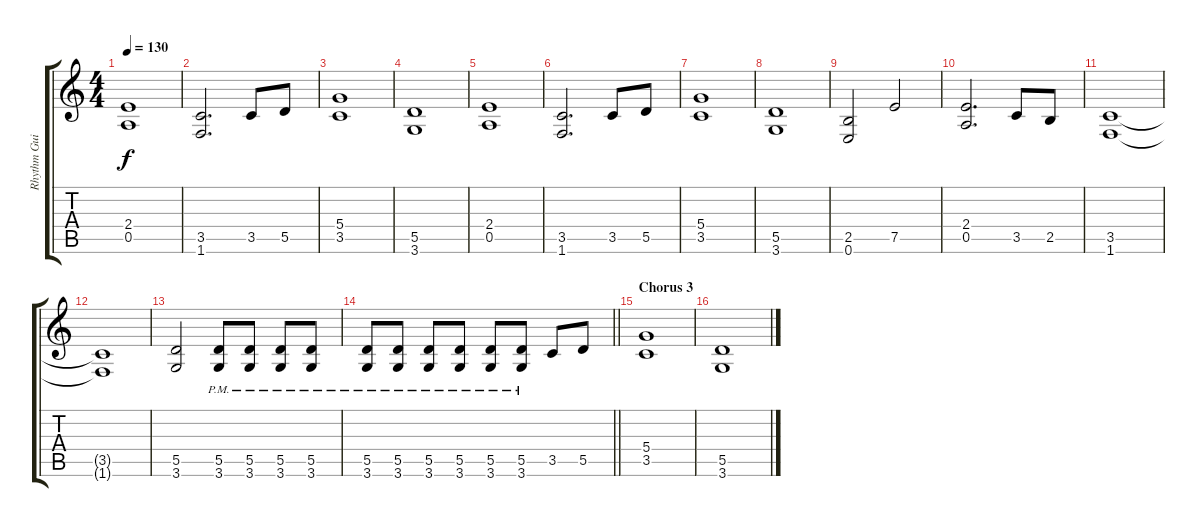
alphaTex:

\track ("Rhythm Guitar 2: Tapani Kangas" "Rhythm Gui") {instrument acousticguitarnylon}
\staff {score tabs}
\tuning (E4 B3 G3 D3 A2 E2) {hide}
\ts (4 4)
\tempo 130
\clef g2
\ks aminor
(2.4 0.5).1{dy f} |
(3.5 1.6).2{d} 3.5.8 5.5.8 |
(5.4 3.5).1 |
(5.5 3.6).1 |
(2.4 0.5).1 |
(3.5 1.6).2{d} 3.5.8 5.5.8 |
(5.4 3.5).1 |
(5.5 3.6).1 |
(2.5 0.6).2 7.5.2 |
(2.4 0.5).2{d} 3.5.8 2.5.8 |
(3.5 1.6).1 |
(3.5{t} 1.6{t}).1 |
(5.5 3.6).2 (5.5{pm} 3.6{pm}).8 (5.5{pm} 3.6{pm}).8 (5.5{pm} 3.6{pm}).8 (5.5{pm} 3.6{pm}).8 |
\barLineRight lightlight
(5.5{pm} 3.6{pm}).8 (5.5{pm} 3.6{pm}).8 (5.5{pm} 3.6{pm}).8 (5.5{pm} 3.6{pm}).8 (5.5{pm} 3.6{pm}).8 (5.5{pm} 3.6{pm}).8 3.5.8 5.5.8 |
\section ("" "Chorus 3")
(5.4 3.5).1 |
(5.5 3.6).1
